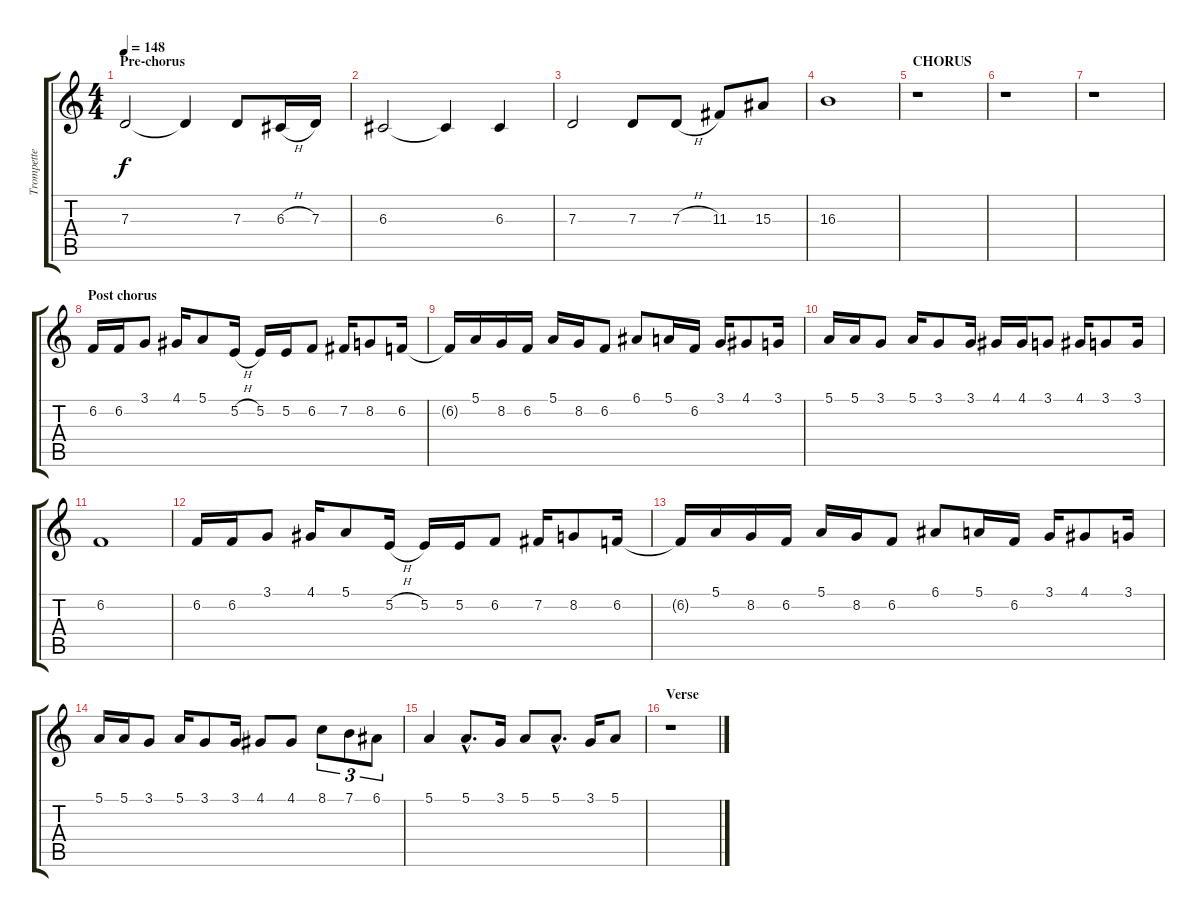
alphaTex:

\track ("Trompette" "Trompette") {instrument trumpet}
\staff {score tabs}
\tuning (E4 B3 G3 D3 A2 E2) {hide}
\ts (4 4)
\section ("" "Pre-chorus")
\tempo 148
\clef g2
\ks c
7.3.2{dy f} 7.3{t}.4 7.3.8 6.3{h}.16 7.3.16 |
6.3.2 6.3{t}.4 6.3.4 |
7.3.2 7.3.8 7.3{h}.8 11.3.8 15.3.8 |
16.3.1 |
\section ("" "CHORUS")
r.1 |
r.1 |
r.1 |
\section ("" "Post chorus")
6.2.16 6.2.16 3.1.8 4.1.16 5.1.8 5.2{h}.16 5.2.16 5.2.16 6.2.8 7.2.16 8.2.8 6.2.16 |
6.2{t}.16 5.1.16 8.2.16 6.2.16 5.1.16 8.2.16 6.2.8 6.1.8 5.1.16 6.2.16 3.1.16 4.1.8 3.1.16 |
5.1.16 5.1.16 3.1.8 5.1.16 3.1.8 3.1.16 4.1.16 4.1.16 3.1.8 4.1.16 3.1.8 3.1.16 |
6.2.1 |
6.2.16 6.2.16 3.1.8 4.1.16 5.1.8 5.2{h}.16 5.2.16 5.2.16 6.2.8 7.2.16 8.2.8 6.2.16 |
6.2{t}.16 5.1.16 8.2.16 6.2.16 5.1.16 8.2.16 6.2.8 6.1.8 5.1.16 6.2.16 3.1.16 4.1.8 3.1.16 |
5.1.16 5.1.16 3.1.8 5.1.16 3.1.8 3.1.16 4.1.8 4.1.8 8.1.8{tu (3 2)} 7.1.8{tu (3 2)} 6.1.8{tu (3 2)} |
5.1.4 5.1{hac}.8{d} 3.1.16 5.1.8 5.1{hac}.8{d} 3.1.16 5.1.8 |
\section ("" "Verse")
r.1
